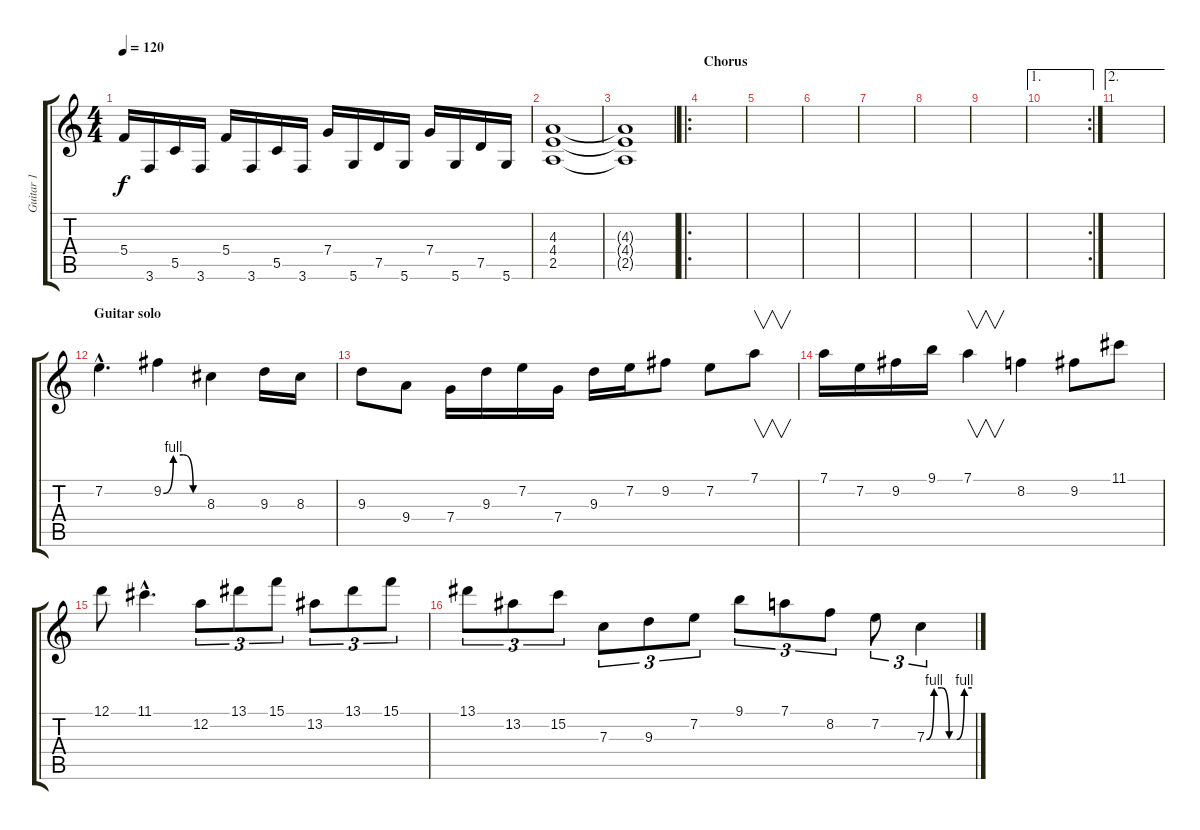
\track ("Guitar 1" "Guitar 1") {instrument distortionguitar}
\staff {score tabs}
\tuning (D4 A3 F3 C3 G2 D2) {hide}
\ts (4 4)
\tempo 120
\clef g2
\ks c
5.4.16{dy f} 3.6.16 5.5.16 3.6.16 5.4.16 3.6.16 5.5.16 3.6.16 7.4.16 5.6.16 7.5.16 5.6.16 7.4.16 5.6.16 7.5.16 5.6.16 |
(4.3 4.4 2.5).1{volume 0} |
(4.3{t} 4.4{t} 2.5{t}).1 |
\ro
\section ("" "Chorus")
|
|
|
|
|
|
\ae 1
\rc 2
|
\ae 2
|
\section ("" "Guitar solo")
7.2{hac}.4{d} 9.2{be (custom 0 0 15 4 30 4 45 0 60 0)}.4 8.3.4 9.3.16 8.3.16 |
9.3.8 9.4.8 7.4.16 9.3.16 7.2.16 7.4.16 9.3.16 7.2.16 9.2.8 7.2.8 7.1.8{v} |
7.1.16 7.2.16 9.2.16 9.1.16 7.1.4{v} 8.2.4 9.2.8 11.1.8 |
12.1.8 11.1{hac}.4{d} 12.2.8{tu (3 2)} 13.1.8{tu (3 2)} 15.1.8{tu (3 2)} 13.2.8{tu (3 2)} 13.1.8{tu (3 2)} 15.1.8{tu (3 2)} |
13.1.8{tu (3 2)} 13.2.8{tu (3 2)} 15.2.8{tu (3 2)} 7.3.8{tu (3 2)} 9.3.8{tu (3 2)} 7.2.8{tu (3 2)} 9.1.8{tu (3 2)} 7.1.8{tu (3 2)} 8.2.8{tu (3 2)} 7.2.8{tu (3 2)} 7.3{be (custom 0 0 10 4 20 4 30 0 40 0 50 4 60 4)}.4{tu (3 2)}
